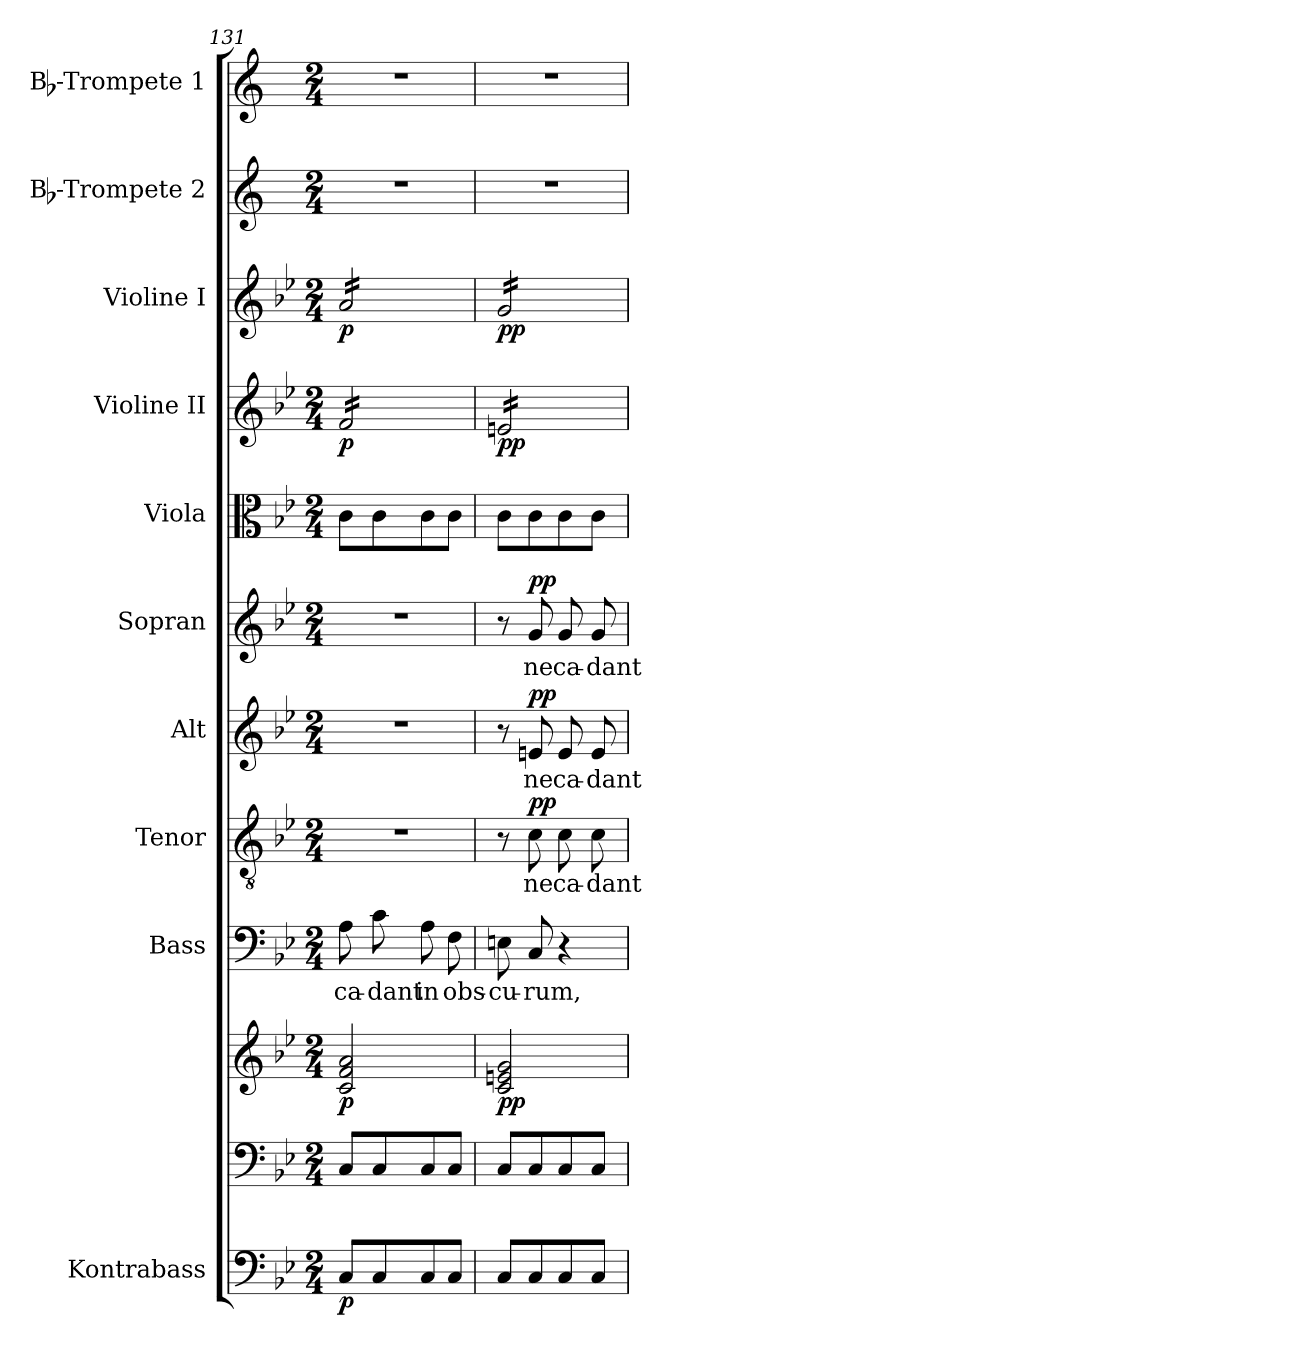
**kern	**dynam	**kern	**kern	**dynam	**kern	**text	**kern	**text	**dynam	**kern	**text	**dynam	**kern	**text	**dynam	**kern	**kern	**dynam	**kern	**dynam	**kern	**kern
*part11	*part11	*part10	*part10	*part10	*part9	*part9	*part8	*part8	*part8	*part7	*part7	*part7	*part6	*part6	*part6	*part5	*part4	*part4	*part3	*part3	*part2	*part1
*staff12	*staff12	*staff11	*staff10	*staff10/11	*staff9	*staff9	*staff8	*staff8	*staff8	*staff7	*staff7	*staff7	*staff6	*staff6	*staff6	*staff5	*staff4	*staff4	*staff3	*staff3	*staff2	*staff1
*I"Kontrabass	*	*	*	*	*I"Bass	*	*I"Tenor	*	*	*I"Alt	*	*	*I"Sopran	*	*	*I"Viola	*I"Violine II	*	*I"Violine I	*	*I"Bb-Trompete 2	*I"Bb-Trompete 1
*I'Kb.	*	*	*	*	*I'B.	*	*I'T.	*	*	*I'A.	*	*	*I'S.	*	*	*I'Vla.	*I'Vl. II	*	*I'Vl. I	*	*I'Bb Trp. 2	*I'Bb Trp. 1
*clefF4	*	*clefF4	*clefG2	*	*clefF4	*	*clefGv2	*	*	*clefG2	*	*	*clefG2	*	*	*clefC3	*clefG2	*	*clefG2	*	*clefG2	*clefG2
*ITrd7c12	*	*	*	*	*	*	*	*	*	*	*	*	*	*	*	*	*	*	*	*	*ITrd1c2	*ITrd1c2
*k[b-e-]	*	*k[b-e-]	*k[b-e-]	*	*k[b-e-]	*	*k[b-e-]	*	*	*k[b-e-]	*	*	*k[b-e-]	*	*	*k[b-e-]	*k[b-e-]	*	*k[b-e-]	*	*k[b-e-]	*k[b-e-]
*B-:	*	*B-:	*B-:	*	*B-:	*	*B-:	*	*	*B-:	*	*	*B-:	*	*	*B-:	*B-:	*	*B-:	*	*B-:	*B-:
*M2/4	*	*M2/4	*M2/4	*	*M2/4	*	*M2/4	*	*	*M2/4	*	*	*M2/4	*	*	*M2/4	*M2/4	*	*M2/4	*	*M2/4	*M2/4
=131	=131	=131	=131	=131	=131	=131	=131	=131	=131	=131	=131	=131	=131	=131	=131	=131	=131	=131	=131	=131	=131	=131
!	!LO:DY:b	!	!	!LO:DY:b	!	!LO:LY:b	!	!	!	!	!	!	!	!	!	!	!	!LO:DY:b	!	!LO:DY:b	!	!
*	*	*	*	*	*	*	*	*	*	*	*	*	*	*	*	*	*tremolo	*	*	*	*	*
*	*	*	*	*	*	*	*	*	*	*	*	*	*	*	*	*	*	*	*tremolo	*	*	*
8CC/L	p	8C/L	2c/ 2f/ 2a/	p	8A\	ca-	2r	.	.	2r	.	.	2r	.	.	8c\L	16f/LL	p	16a/LL	p	2r	2r
.	.	.	.	.	.	.	.	.	.	.	.	.	.	.	.	.	16f/	.	16a/	.	.	.
!	!	!	!	!	!	!LO:LY:b	!	!	!	!	!	!	!	!	!	!	!	!	!	!	!	!
8CC/	.	8C/	.	.	8c\	-dant	.	.	.	.	.	.	.	.	.	8c\	16f/	.	16a/	.	.	.
.	.	.	.	.	.	.	.	.	.	.	.	.	.	.	.	.	16f/	.	16a/	.	.	.
!	!	!	!	!	!	!LO:LY:b	!	!	!	!	!	!	!	!	!	!	!	!	!	!	!	!
8CC/	.	8C/	.	.	8A\	in	.	.	.	.	.	.	.	.	.	8c\	16f/	.	16a/	.	.	.
.	.	.	.	.	.	.	.	.	.	.	.	.	.	.	.	.	16f/	.	16a/	.	.	.
!	!	!	!	!	!	!LO:LY:b	!	!	!	!	!	!	!	!	!	!	!	!	!	!	!	!
8CC/J	.	8C/J	.	.	8F\	obs-	.	.	.	.	.	.	.	.	.	8c\J	16f/	.	16a/	.	.	.
.	.	.	.	.	.	.	.	.	.	.	.	.	.	.	.	.	16f/JJ	.	16a/JJ	.	.	.
=132	=132	=132	=132	=132	=132	=132	=132	=132	=132	=132	=132	=132	=132	=132	=132	=132	=132	=132	=132	=132	=132	=132
!	!	!	!	!LO:DY:b	!	!LO:LY:b	!	!	!	!	!	!	!	!	!	!	!	!LO:DY:b	!	!LO:DY:b	!	!
8CC/L	.	8C/L	2c/ 2en/ 2g/	pp	8En\	-cu-	8r	.	.	8r	.	.	8r	.	.	8c\L	16en/LL	pp	16g/LL	pp	2r	2r
.	.	.	.	.	.	.	.	.	.	.	.	.	.	.	.	.	16en/	.	16g/	.	.	.
!	!	!	!	!	!	!LO:LY:b	!	!LO:LY:b	!LO:DY:a	!	!LO:LY:b	!LO:DY:a	!	!LO:LY:b	!LO:DY:a	!	!	!	!	!	!	!
8CC/	.	8C/	.	.	8C/	-rum,	8c\	ne	pp	8en/	ne	pp	8g/	ne	pp	8c\	16en/	.	16g/	.	.	.
.	.	.	.	.	.	.	.	.	.	.	.	.	.	.	.	.	16en/	.	16g/	.	.	.
!	!	!	!	!	!	!	!	!LO:LY:b	!	!	!LO:LY:b	!	!	!LO:LY:b	!	!	!	!	!	!	!	!
8CC/	.	8C/	.	.	4r	.	8c\	ca-	.	8e/	ca-	.	8g/	ca-	.	8c\	16en/	.	16g/	.	.	.
.	.	.	.	.	.	.	.	.	.	.	.	.	.	.	.	.	16en/	.	16g/	.	.	.
!	!	!	!	!	!	!	!	!LO:LY:b	!	!	!LO:LY:b	!	!	!LO:LY:b	!	!	!	!	!	!	!	!
8CC/J	.	8C/J	.	.	.	.	8c\	-dant	.	8e/	-dant	.	8g/	-dant	.	8c\J	16en/	.	16g/	.	.	.
.	.	.	.	.	.	.	.	.	.	.	.	.	.	.	.	.	16en/JJ	.	16g/JJ	.	.	.
*	*	*	*	*	*	*	*	*	*	*	*	*	*	*	*	*	*	*	*Xtremolo	*	*	*
*	*	*	*	*	*	*	*	*	*	*	*	*	*	*	*	*	*Xtremolo	*	*	*	*	*
=	=	=	=	=	=	=	=	=	=	=	=	=	=	=	=	=	=	=	=	=	=	=
*-	*-	*-	*-	*-	*-	*-	*-	*-	*-	*-	*-	*-	*-	*-	*-	*-	*-	*-	*-	*-	*-	*-
